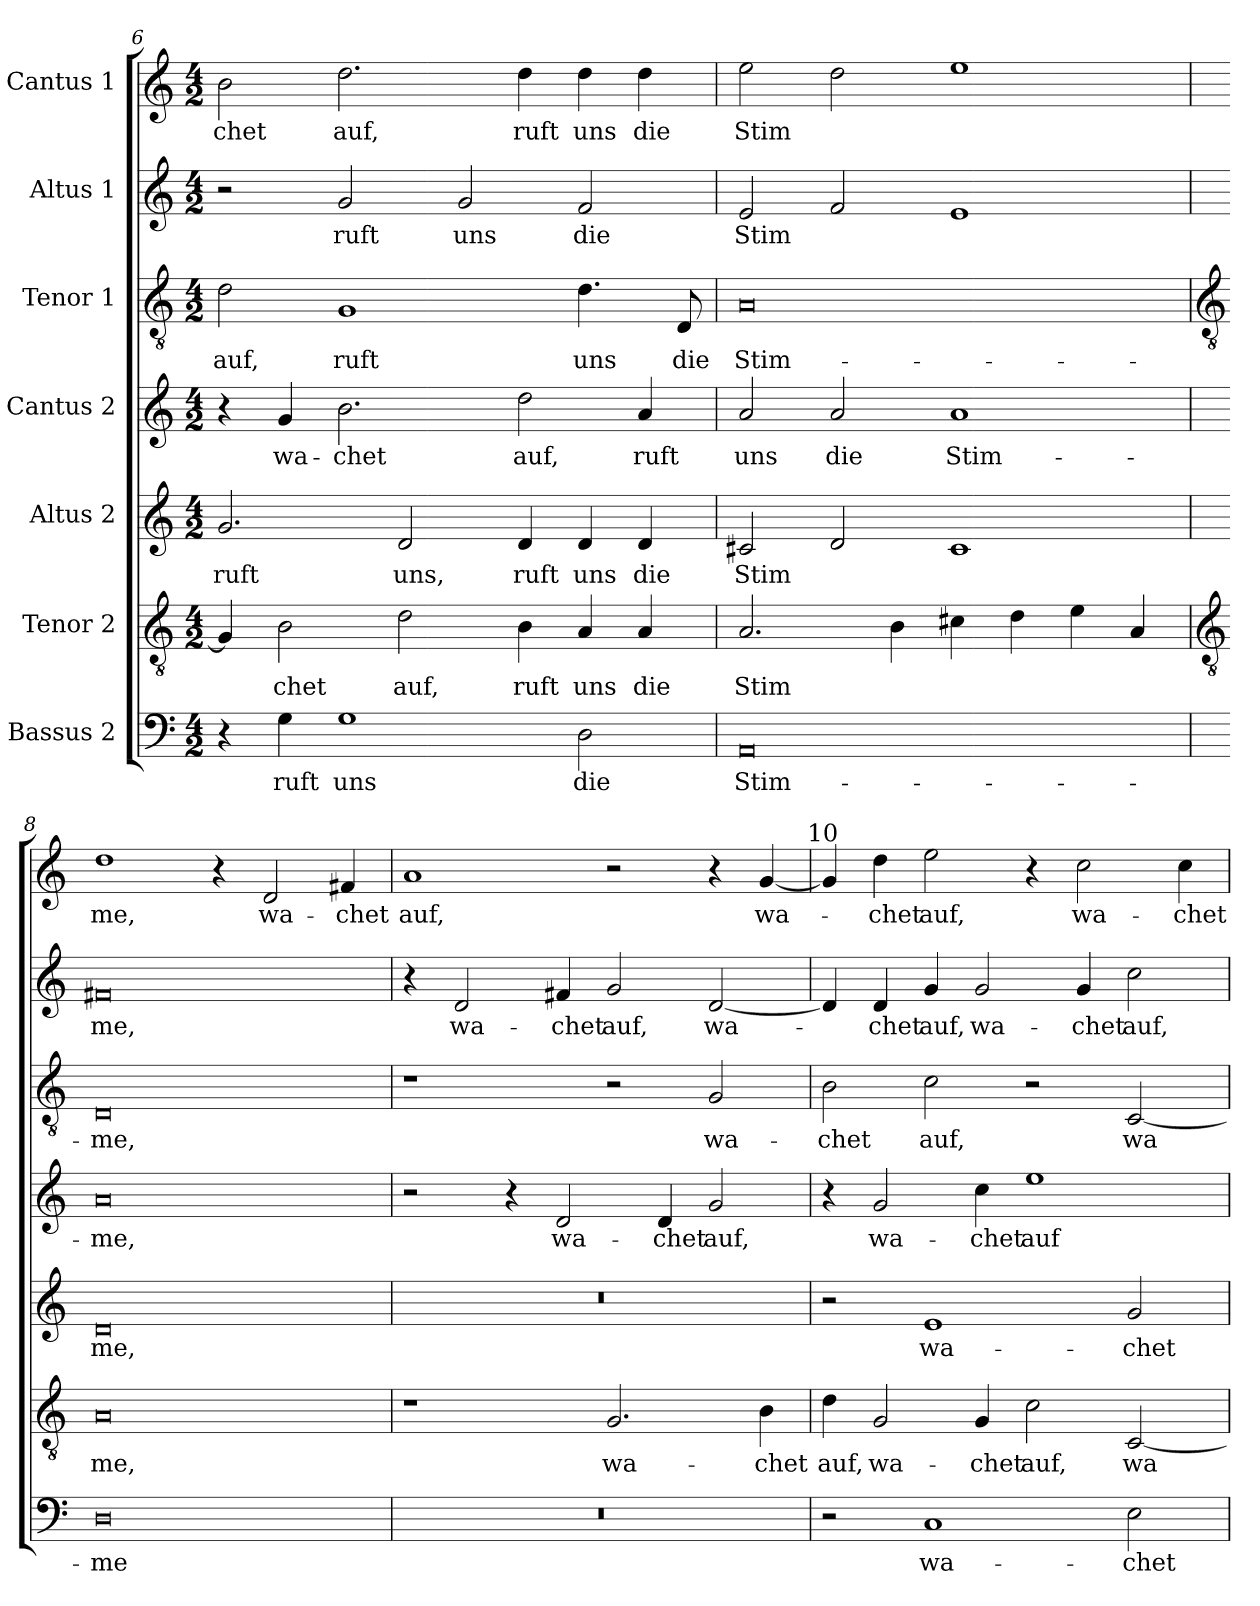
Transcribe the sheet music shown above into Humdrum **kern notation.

**kern	**text	**kern	**text	**kern	**text	**kern	**text	**kern	**text	**kern	**text	**kern	**text
*part7	*part7	*part6	*part6	*part5	*part5	*part4	*part4	*part3	*part3	*part2	*part2	*part1	*part1
*staff7	*staff7	*staff6	*staff6	*staff5	*staff5	*staff4	*staff4	*staff3	*staff3	*staff2	*staff2	*staff1	*staff1
*I"Bassus 2	*	*I"Tenor 2	*	*I"Altus 2	*	*I"Cantus 2	*	*I"Tenor 1	*	*I"Altus 1	*	*I"Cantus 1	*
*clefF4	*	*clefGv2	*	*clefG2	*	*clefG2	*	*clefGv2	*	*clefG2	*	*clefG2	*
*k[]	*	*k[]	*	*k[]	*	*k[]	*	*k[]	*	*k[]	*	*k[]	*
*C:	*	*C:	*	*C:	*	*C:	*	*C:	*	*C:	*	*C:	*
*M4/2	*	*M4/2	*	*M4/2	*	*M4/2	*	*M4/2	*	*M4/2	*	*M4/2	*
=6	=6	=6	=6	=6	=6	=6	=6	=6	=6	=6	=6	=6	=6
!	!	!	!	!	!LO:LY:b	!	!	!	!LO:LY:b	!	!	!	!LO:LY:b
4r	.	4G]	.	2.g	ruft	4r	.	2d	auf,	2r	.	2b	-chet
!	!LO:LY:b	!	!LO:LY:b	!	!	!	!LO:LY:b	!	!	!	!	!	!
4G	ruft	2B	-chet	.	.	4g	wa-	.	.	.	.	.	.
!	!LO:LY:b	!	!	!	!	!	!LO:LY:b	!	!LO:LY:b	!	!LO:LY:b	!	!LO:LY:b
1G	uns	.	.	.	.	2.b	-chet	1G	ruft	2g	ruft	2.dd	auf,
!	!	!	!LO:LY:b	!	!LO:LY:b	!	!	!	!	!	!	!	!
.	.	2d	auf,	2d	uns,	.	.	.	.	.	.	.	.
!	!	!	!	!	!	!	!	!	!	!	!LO:LY:b	!	!
.	.	.	.	.	.	.	.	.	.	2g	uns	.	.
!	!	!	!LO:LY:b	!	!LO:LY:b	!	!LO:LY:b	!	!	!	!	!	!LO:LY:b
.	.	4B	ruft	4d	ruft	2dd	auf,	.	.	.	.	4dd	ruft
!	!LO:LY:b	!	!LO:LY:b	!	!LO:LY:b	!	!	!	!LO:LY:b	!	!LO:LY:b	!	!LO:LY:b
2D	die	4A	uns	4d	uns	.	.	4.d	uns	2f	die	4dd	uns
!	!	!	!LO:LY:b	!	!LO:LY:b	!	!LO:LY:b	!	!	!	!	!	!LO:LY:b
.	.	4A	die	4d	die	4a	ruft	.	.	.	.	4dd	die
!	!	!	!	!	!	!	!	!	!LO:LY:b	!	!	!	!
.	.	.	.	.	.	.	.	8D	die	.	.	.	.
=7	=7	=7	=7	=7	=7	=7	=7	=7	=7	=7	=7	=7	=7
!	!LO:LY:b	!	!LO:LY:b	!	!LO:LY:b	!	!LO:LY:b	!	!LO:LY:b	!	!LO:LY:b	!	!LO:LY:b
0AA	Stim-	2.A	Stim	2c#X	Stim	2a	uns	0A	Stim-	2e	Stim	2ee	Stim
!	!	!	!	!	!LO:LY:b	!	!LO:LY:b	!	!	!	!LO:LY:b	!	!LO:LY:b
.	.	.	.	2d	-	2a	die	.	.	2f	-	2dd	-
.	.	4B	.	.	.	.	.	.	.	.	.	.	.
!	!	!	!	!	!	!	!LO:LY:b	!	!	!	!	!	!
.	.	4c#X	.	1c#	.	1a	Stim-	.	.	1e	.	1ee	.
.	.	4d	.	.	.	.	.	.	.	.	.	.	.
.	.	4e	.	.	.	.	.	.	.	.	.	.	.
.	.	4A	.	.	.	.	.	.	.	.	.	.	.
!!LO:LB:g=z
=8	=8	=8	=8	=8	=8	=8	=8	=8	=8	=8	=8	=8	=8
*	*	*clefGv2	*	*	*	*	*	*clefGv2	*	*	*	*	*
!	!LO:LY:b	!	!LO:LY:b	!	!LO:LY:b	!	!LO:LY:b	!	!LO:LY:b	!	!LO:LY:b	!	!LO:LY:b
0D	-me	0A	me,	0d	me,	0a	-me,	0D	-me,	0f#X	me,	1dd	me,
.	.	.	.	.	.	.	.	.	.	.	.	4r	.
!	!	!	!	!	!	!	!	!	!	!	!	!	!LO:LY:b
.	.	.	.	.	.	.	.	.	.	.	.	2d	wa-
!	!	!	!	!	!	!	!	!	!	!	!	!	!LO:LY:b
.	.	.	.	.	.	.	.	.	.	.	.	4f#X	-chet
=9	=9	=9	=9	=9	=9	=9	=9	=9	=9	=9	=9	=9	=9
!	!	!	!	!	!	!	!	!	!	!	!	!	!LO:LY:b
0r	.	1r	.	0r	.	2r	.	1r	.	4r	.	1a	auf,
!	!	!	!	!	!	!	!	!	!	!	!LO:LY:b	!	!
.	.	.	.	.	.	.	.	.	.	2d	wa-	.	.
.	.	.	.	.	.	4r	.	.	.	.	.	.	.
!	!	!	!	!	!	!	!LO:LY:b	!	!	!	!LO:LY:b	!	!
.	.	.	.	.	.	2d	wa-	.	.	4f#X	-chet	.	.
!	!	!	!LO:LY:b	!	!	!	!	!	!	!	!LO:LY:b	!	!
.	.	2.G	wa-	.	.	.	.	2r	.	2g	auf,	2r	.
!	!	!	!	!	!	!	!LO:LY:b	!	!	!	!	!	!
.	.	.	.	.	.	4d	-chet	.	.	.	.	.	.
!	!	!	!	!	!	!	!LO:LY:b	!	!LO:LY:b	!	!LO:LY:b	!	!
.	.	.	.	.	.	2g	auf,	2G	wa-	[2d	wa-	4r	.
!	!	!	!LO:LY:b	!	!	!	!	!	!	!	!	!	!LO:LY:b
.	.	4B	-chet	.	.	.	.	.	.	.	.	[4g	wa-
=10	=10	=10	=10	=10	=10	=10	=10	=10	=10	=10	=10	=10	=10
!	!	!	!	!	!	!	!	!	!	!	!	!LO:TX:a:cj:t=10	!
!	!	!	!LO:LY:b	!	!	!	!	!	!LO:LY:b	!	!	!	!
2r	.	4d	auf,	2r	.	4r	.	2B	-chet	4d]	.	4g]	.
!	!	!	!LO:LY:b	!	!	!	!LO:LY:b	!	!	!	!LO:LY:b	!	!LO:LY:b
.	.	2G	wa-	.	.	2g	wa-	.	.	4d	-chet	4dd	-chet
!	!LO:LY:b	!	!	!	!LO:LY:b	!	!	!	!LO:LY:b	!	!LO:LY:b	!	!LO:LY:b
1C	wa-	.	.	1e	wa-	.	.	2c	auf,	4g	auf,	2ee	auf,
!	!	!	!LO:LY:b	!	!	!	!LO:LY:b	!	!	!	!LO:LY:b	!	!
.	.	4G	-chet	.	.	4cc	-chet	.	.	2g	wa-	.	.
!	!	!	!LO:LY:b	!	!	!	!LO:LY:b	!	!	!	!	!	!
.	.	2c	auf,	.	.	1ee	auf	2r	.	.	.	4r	.
!	!	!	!	!	!	!	!	!	!	!	!LO:LY:b	!	!LO:LY:b
.	.	.	.	.	.	.	.	.	.	4g	-chet	2cc	wa-
!	!LO:LY:b	!	!LO:LY:b	!	!LO:LY:b	!	!	!	!LO:LY:b	!	!LO:LY:b	!	!
2E	-chet	[2C	wa-	2g	-chet	.	.	[2C	wa-	2cc	auf,	.	.
!	!	!	!	!	!	!	!	!	!	!	!	!	!LO:LY:b
.	.	.	.	.	.	.	.	.	.	.	.	4cc	-chet
=	=	=	=	=	=	=	=	=	=	=	=	=	=
*-	*-	*-	*-	*-	*-	*-	*-	*-	*-	*-	*-	*-	*-
